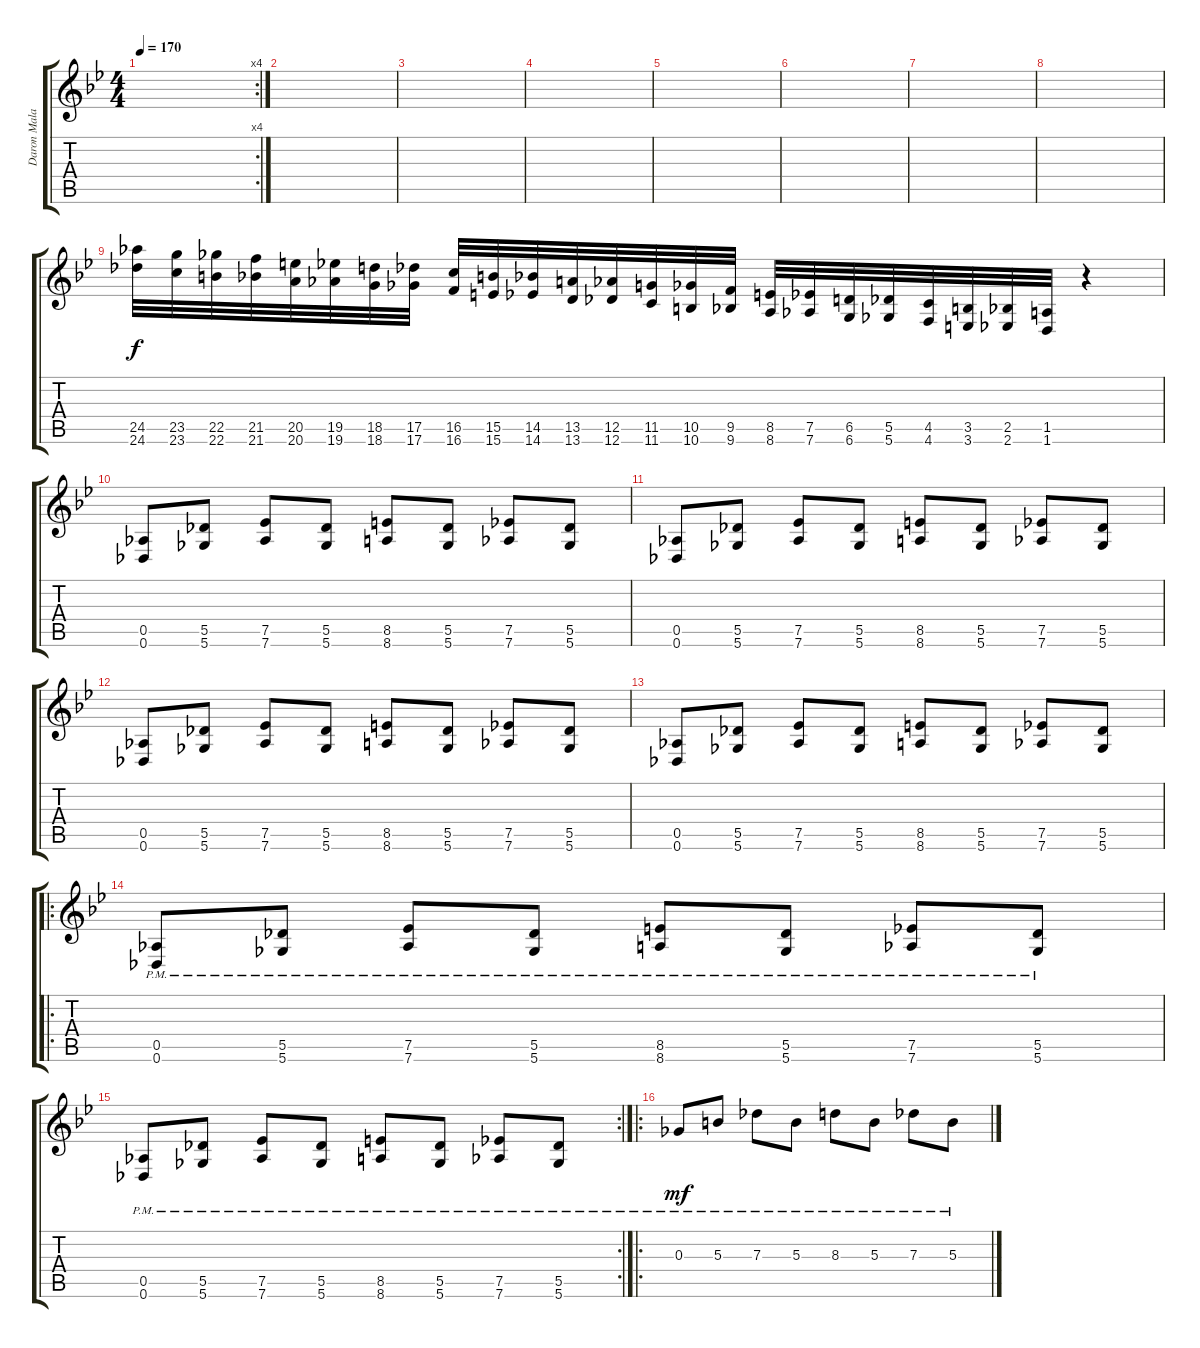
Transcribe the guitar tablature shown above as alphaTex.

\track ("Daron Malakian" "Daron Mala") {instrument distortionguitar}
\staff {score tabs}
\tuning (Eb4 Bb3 Gb3 Db3 Ab2 Db2) {hide}
\rc 4
\ts (4 4)
\tempo 170
\clef g2
\ks gminor
|
|
|
|
|
|
|
|
(24.5 24.6).32{instrument guitarfretnoise} (23.5 23.6).32 (22.5 22.6).32 (21.5 21.6).32 (20.5 20.6).32 (19.5 19.6).32 (18.5 18.6).32 (17.5 17.6).32 (16.5 16.6).32 (15.5 15.6).32 (14.5 14.6).32 (13.5 13.6).32 (12.5 12.6).32 (11.5 11.6).32 (10.5 10.6).32 (9.5 9.6).32 (8.5 8.6).32 (7.5 7.6).32 (6.5 6.6).32 (5.5 5.6).32 (4.5 4.6).32 (3.5 3.6).32 (2.5 2.6).32 (1.5 1.6).32 r.4 |
(0.5 0.6).8{dy f instrument distortionguitar} (5.5 5.6).8 (7.5 7.6).8 (5.5 5.6).8 (8.5 8.6).8 (5.5 5.6).8 (7.5 7.6).8 (5.5 5.6).8 |
(0.5 0.6).8 (5.5 5.6).8 (7.5 7.6).8 (5.5 5.6).8 (8.5 8.6).8 (5.5 5.6).8 (7.5 7.6).8 (5.5 5.6).8 |
(0.5 0.6).8 (5.5 5.6).8 (7.5 7.6).8 (5.5 5.6).8 (8.5 8.6).8 (5.5 5.6).8 (7.5 7.6).8 (5.5 5.6).8 |
(0.5 0.6).8 (5.5 5.6).8 (7.5 7.6).8 (5.5 5.6).8 (8.5 8.6).8 (5.5 5.6).8 (7.5 7.6).8 (5.5 5.6).8 |
\ro
(0.5{pm} 0.6{pm}).8{instrument distortionguitar} (5.5{pm} 5.6{pm}).8 (7.5{pm} 7.6{pm}).8 (5.5{pm} 5.6{pm}).8 (8.5{pm} 8.6{pm}).8 (5.5{pm} 5.6{pm}).8 (7.5{pm} 7.6{pm}).8 (5.5{pm} 5.6{pm}).8 |
\rc 2
(0.5{pm} 0.6{pm}).8 (5.5{pm} 5.6{pm}).8 (7.5{pm} 7.6{pm}).8 (5.5{pm} 5.6{pm}).8 (8.5{pm} 8.6{pm}).8 (5.5{pm} 5.6{pm}).8 (7.5{pm} 7.6{pm}).8 (5.5{pm} 5.6{pm}).8 |
\ro
0.3{pm}.8{dy mf} 5.3{pm}.8 7.3{pm}.8 5.3{pm}.8 8.3{pm}.8 5.3{pm}.8 7.3{pm}.8 5.3{pm}.8
